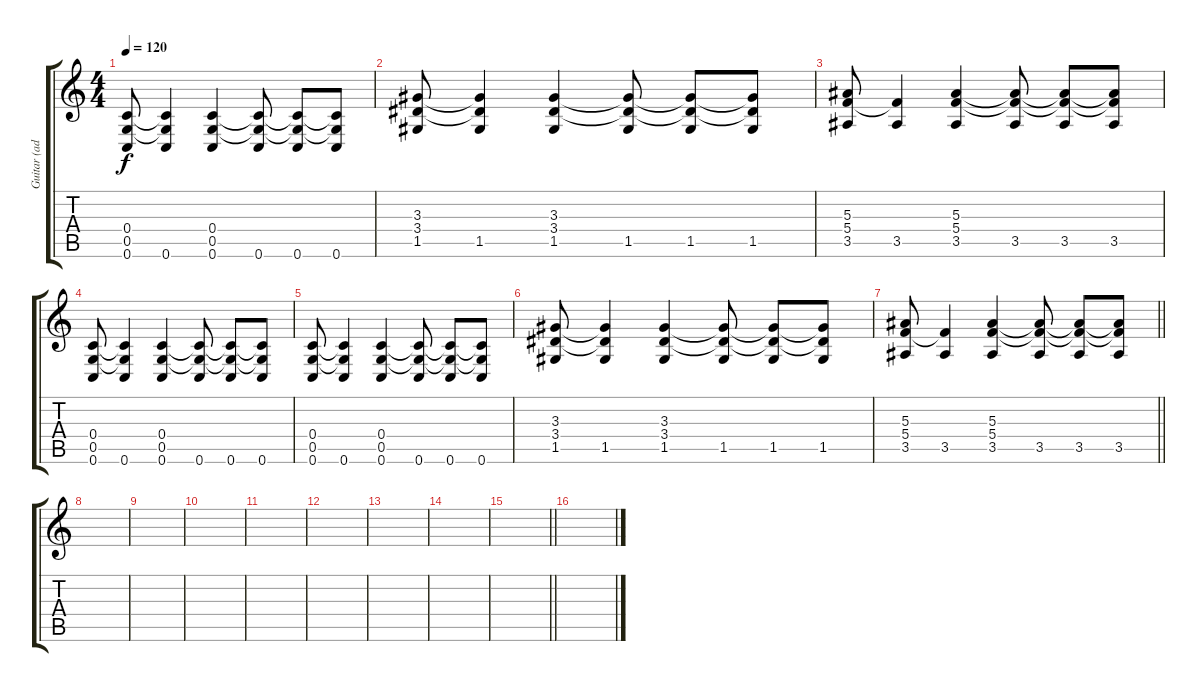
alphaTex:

\track ("Guitar (add.)" "Guitar (ad") {instrument distortionguitar}
\staff {score tabs}
\tuning (D4 A3 F3 C3 G2 C2) {hide}
\ts (4 4)
\tempo 120
\clef g2
\ks c
(0.4 0.5 0.6).8{dy f} (0.4{t} 0.5{t} 0.6).4 (0.4 0.5 0.6).4 (0.4{t} 0.5{t} 0.6).8 (0.4{t} 0.5{t} 0.6).8 (0.4{t} 0.5{t} 0.6).8 |
(3.3 3.4 1.5).8 (3.3{t} 3.4{t} 1.5).4 (3.3 3.4 1.5).4 (3.3{t} 3.4{t} 1.5).8 (3.3{t} 3.4{t} 1.5).8 (3.3{t} 3.4{t} 1.5).8 |
(5.3 5.4 3.5).8 (5.4{t} 3.5).4 (5.3 5.4 3.5).4 (5.3{t} 5.4{t} 3.5).8 (5.3{t} 5.4{t} 3.5).8 (5.3{t} 5.4{t} 3.5).8 |
(0.4 0.5 0.6).8 (0.4{t} 0.5{t} 0.6).4 (0.4 0.5 0.6).4 (0.4{t} 0.5{t} 0.6).8 (0.4{t} 0.5{t} 0.6).8 (0.4{t} 0.5{t} 0.6).8 |
(0.4 0.5 0.6).8 (0.4{t} 0.5{t} 0.6).4 (0.4 0.5 0.6).4 (0.4{t} 0.5{t} 0.6).8 (0.4{t} 0.5{t} 0.6).8 (0.4{t} 0.5{t} 0.6).8 |
(3.3 3.4 1.5).8 (3.3{t} 3.4{t} 1.5).4 (3.3 3.4 1.5).4 (3.3{t} 3.4{t} 1.5).8 (3.3{t} 3.4{t} 1.5).8 (3.3{t} 3.4{t} 1.5).8 |
\barLineRight lightlight
(5.3 5.4 3.5).8 (5.4{t} 3.5).4 (5.3 5.4 3.5).4 (5.3{t} 5.4{t} 3.5).8 (5.3{t} 5.4{t} 3.5).8 (5.3{t} 5.4{t} 3.5).8 |
\section ("" " ")
|
|
|
|
|
|
|
\barLineRight lightlight
|
\section ("" " ")
